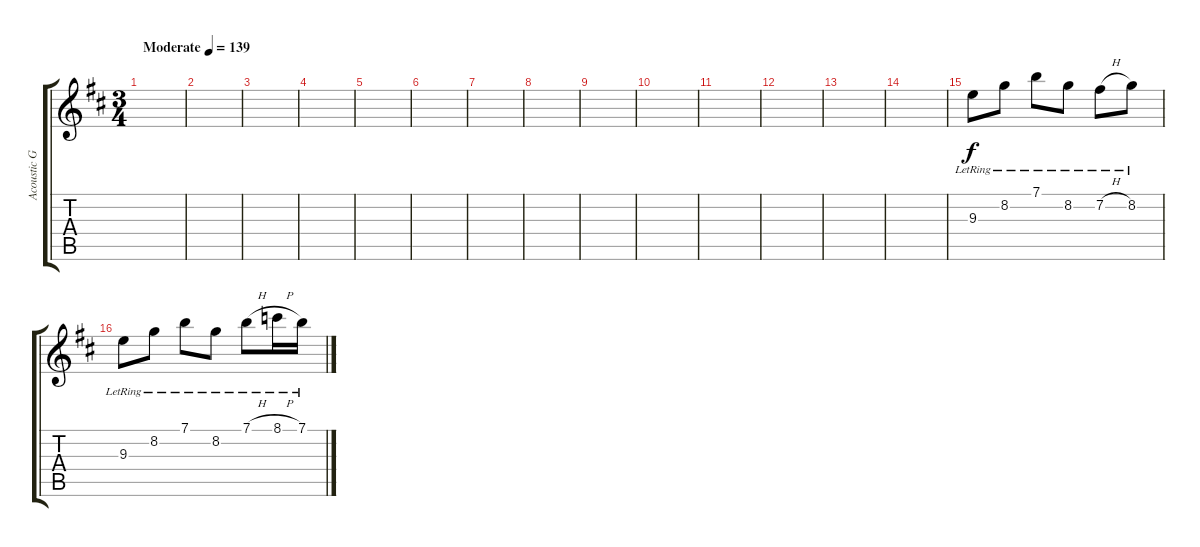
\track ("Acoustic Guitar 2" "Acoustic G") {instrument acousticguitarsteel}
\staff {score tabs}
\tuning (E4 B3 G3 D3 A2 E2) {hide}
\ts (3 4)
\tempo (139 "Moderate")
\clef g2
\ks d
|
|
|
|
|
|
|
|
|
|
|
|
|
|
9.3{lr}.8 8.2{lr}.8 7.1{lr}.8 8.2{lr}.8 7.2{h lr}.8 8.2{lr}.8 |
9.3{lr}.8 8.2{lr}.8 7.1{lr}.8 8.2{lr}.8 7.1{h lr}.8 8.1{h lr}.16 7.1{lr}.16
